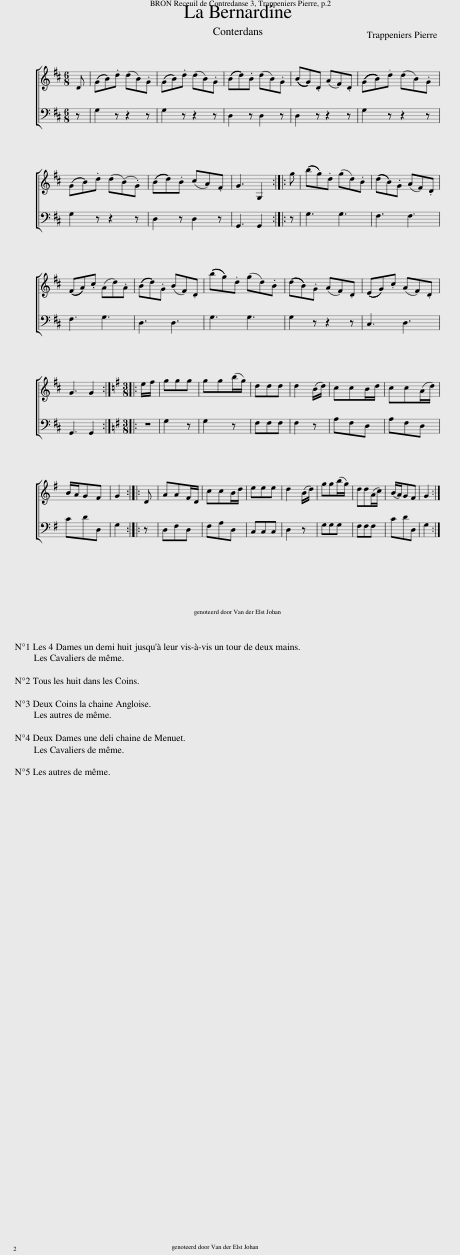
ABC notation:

X:1
%%score [ 1 2 ]
L:1/8
M:6/8
I:linebreak $
K:D
V:1 treble
V:2 bass
V:1
 D | ((GB)).d (dB).G | ((GB)).d (dB).G | (((Bd))).B (dB).G | (((BG))).D (AF).D | %5
 ((((GB)))).d (dB).G |$ ((GB)).d (d(B).G) | (((Bd))).B (cA).F | G3 G,2 :: g | %10
 (((bg))).d (gd).B | (((dB))).G (AF).D |$ (((FA))).c (Ad).A | (((Bd))).G (BF).D | (((bg))).d (gd).B | %15
 (((dB))).G (AF).D | (((EG))).c (AF).D |$ G3 G2 ::[K:G][M:3/8] e/f/ | ggg | %20
 gg(b/g/) | ddd | d2 (B/d/) | ccB/d/ | cc(A/d/) |$ %25
 B/A/GF | G2 :: D | AAF/D/ | ccB/d/ | %30
 eee | d2 (B/d/) | gg(b/g/) | dd(A/c/) | (B/A/)GF | %35
 G2 :| %36
V:2
 z | G,2 z z2 z | G,2 z z2 z | D,2 z D,2 z | D,2 z z2 z | %5
 G,2 z z2 z |$ G,2 z z2 z | D,2 z D,2 z | G,,3 G,,2 :: z | %10
 G,3 G,3 | F,3 F,3 |$ F,3 G,3 | D,3 D,3 | G,3 G,3 | %15
 G,2 z z2 z | C,3 D,3 |$ G,,3 G,,2 ::[K:G][M:3/8] z | G,2 z | %20
 G,2 z | F,F,F, | F,2 z | A,F,D, | A,F,D, |$ %25
 CDD, | G,2 :: z | D,F,D, | F,A,D, | %30
 C,C,C, | D,2 z | G,G,G, | F,F,F, | CDD, | %35
 G,2 :| %36
